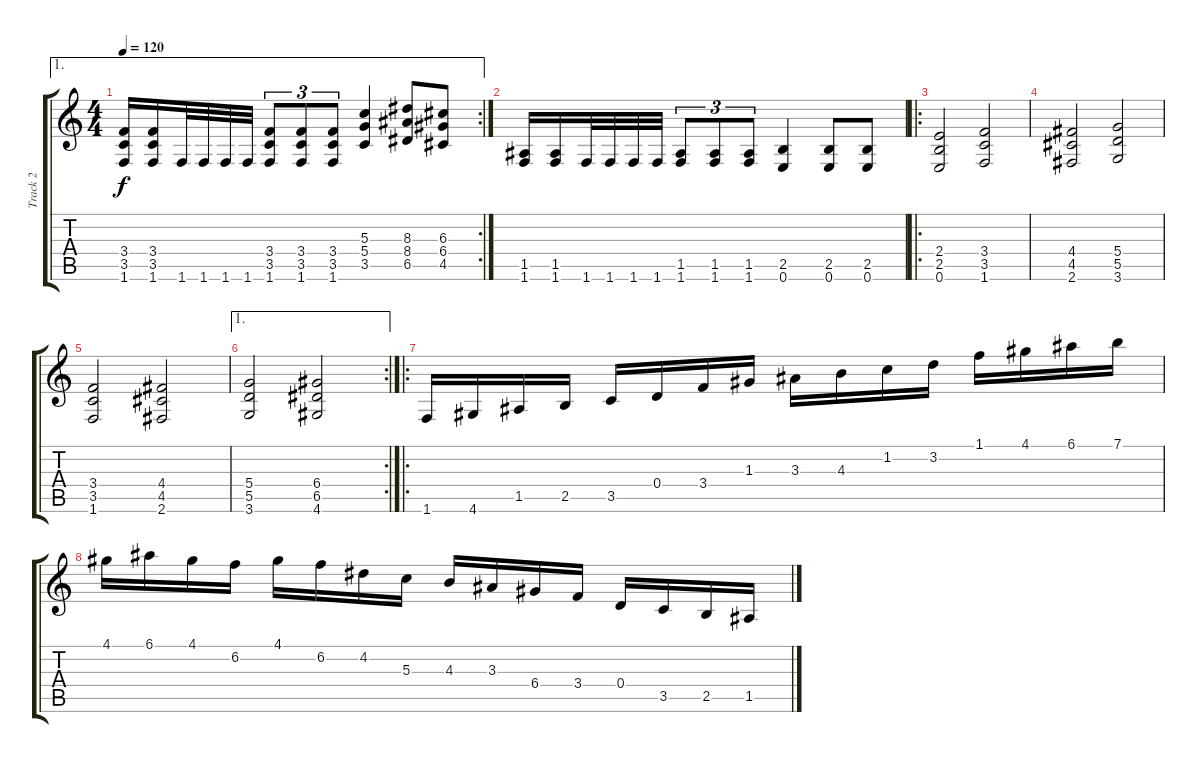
\track ("Track 2" "Track 2") {instrument overdrivenguitar}
\staff {score tabs}
\tuning (E4 B3 G3 D3 A2 E2) {hide}
\ae 1
\rc 2
\ts (4 4)
\tempo 120
\clef g2
\ks c
(3.4 3.5 1.6).16{dy f} (3.4 3.5 1.6).16 1.6.32 1.6.32 1.6.32 1.6.32 (3.4 3.5 1.6).8{tu (3 2)} (3.4 3.5 1.6).8{tu (3 2)} (3.4 3.5 1.6).8{tu (3 2)} (5.3 5.4 3.5).4 (8.3 8.4 6.5).8 (6.3 6.4 4.5).8 |
(1.5 1.6).16 (1.5 1.6).16 1.6.32 1.6.32 1.6.32 1.6.32 (1.5 1.6).8{tu (3 2)} (1.5 1.6).8{tu (3 2)} (1.5 1.6).8{tu (3 2)} (2.5 0.6).4 (2.5 0.6).8 (2.5 0.6).8 |
\ro
(2.4 2.5 0.6).2 (3.4 3.5 1.6).2 |
(4.4 4.5 2.6).2 (5.4 5.5 3.6).2 |
(3.4 3.5 1.6).2 (4.4 4.5 2.6).2 |
\ae 1
\rc 2
(5.4 5.5 3.6).2 (6.4 6.5 4.6).2 |
\ro
1.6.16 4.6.16 1.5.16 2.5.16 3.5.16 0.4.16 3.4.16 1.3.16 3.3.16 4.3.16 1.2.16 3.2.16 1.1.16 4.1.16 6.1.16 7.1.16 |
4.1.16 6.1.16 4.1.16 6.2.16 4.1.16 6.2.16 4.2.16 5.3.16 4.3.16 3.3.16 6.4.16 3.4.16 0.4.16 3.5.16 2.5.16 1.5.16
